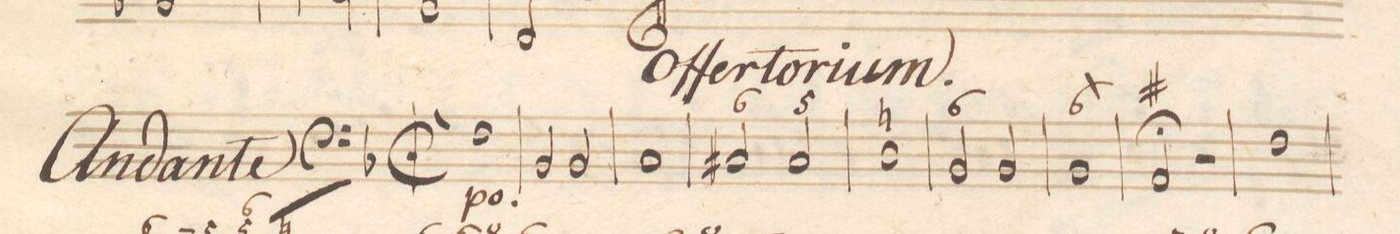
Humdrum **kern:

**kern	**fba	**dynam
*I"Organo.	*	*
*clefF4	*	*
*k[b-]	*	*
*met(c|)	*	*
*M2/2	*	*
1F\	.	p
=2	=2	=2
2BB-/	.	.
2BB-/	.	.
=3	=3	=3
1C/	.	.
=4	=4	=4
2C#X/	6	.
2C#/	5	.
=5	=5	=5
1D\	n	.
=6	=6	=6
2BB-/	6	.
2BB-/	.	.
=7	=7	=7
1BB-/	6\	.
=8	=8	=8
2AA;/	#	.
2r	.	.
=9	=9	=9
1F\	.	.
=10	=10	=10
*-	*-	*-
